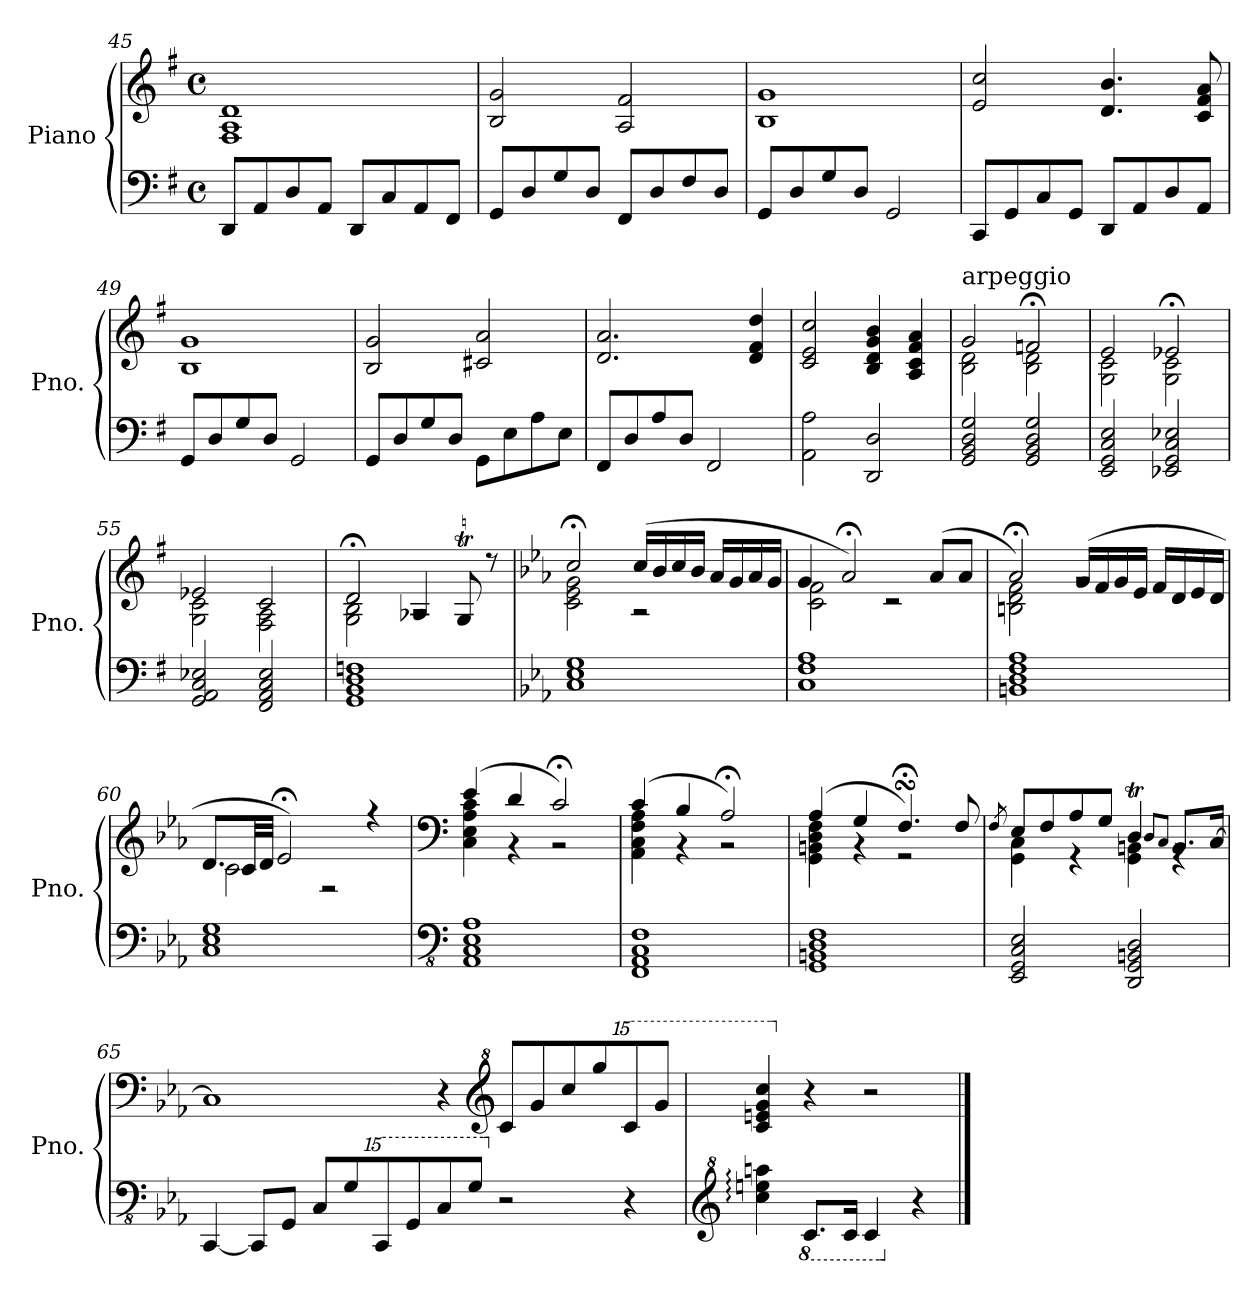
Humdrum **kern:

**kern	**kern
*part1	*part1
*staff2	*staff1
*I"Piano	*
*I'Pno.	*
!!LO:LB:g=z
*clefF4	*clefG2
*k[f#]	*k[f#]
*M4/4	*M4/4
*met(c)	*met(c)
=45	=45
8DD/L	1F# 1A 1d
8AA/	.
8D/	.
8AA/J	.
8DD/L	.
8C/	.
8AA/	.
8FF#/J	.
=46	=46
8GG/L	2B/ 2g/
8D/	.
8G/	.
8D/J	.
8FF#/L	2A/ 2f#/
8D/	.
8F#/	.
8D/J	.
=47	=47
8GG/L	1B 1g
8D/	.
8G/	.
8D/J	.
2GG/	.
=48	=48
8CC/L	2e/ 2cc/
8GG/	.
8C/	.
8GG/J	.
8DD/L	4.d/ 4.b/
8AA/	.
8D/	.
8AA/J	8c/ 8f#/ 8a/
=49	=49
8GG/L	1B 1g
8D/	.
8G/	.
8D/J	.
2GG/	.
=50	=50
8GG/L	2B/ 2g/
8D/	.
8G/	.
8D/J	.
8GG\L	2c#X/ 2a/
8E\	.
8A\	.
8E\J	.
=51	=51
8FF#/L	2.d/ 2.a/
8D/	.
8A/	.
8D/J	.
2FF#/	.
.	4d/ 4f#/ 4dd/
!!LO:LB:g=z
=52	=52
2AA\ 2A\	2c/ 2e/ 2cc/
2DD/ 2D/	4B/ 4d/ 4g/ 4b/
.	4A/ 4c/ 4f#/ 4a/
=53	=53
*	*^
!	!LO:TX:a:t=arpeggio	!
2GG/ 2BB/ 2D/ 2G/	2g/	2B\ 2d\
2GG/ 2BB/ 2D/ 2G/	2fn;</	2B\ 2d\
=54	=54	=54
2EE/ 2GG/ 2C/ 2E/	2e/	2G\ 2c\
2EE-X/ 2GG/ 2C/ 2E-X/	2e-X;</	2G\ 2c\
=55	=55	=55
2GG/ 2AA/ 2C/ 2E-X/	2e-X/	2G\ 2c\
2FF#/ 2AA/ 2C/ 2E-/	2c/	2F#\ 2A\
=56	=56	=56
1GG 1BB 1D 1Fn	2d;</	2G\ 2B\
.	4A-X/	2rA
.	8GT/	.
.	8r	.
=57	=57	=57
*k[b-e-a-]	*k[b-e-a-]	*
1C 1E- 1G	2cc;</	2c\ 2e-\ 2g\
.	(16cc/LL	2r
.	16b-/	.
.	16cc/	.
.	16b-/JJ	.
.	16a-/LL	.
.	16g/	.
.	16a-/	.
.	16g/JJ	.
!!LO:LB:g=z	!!
=58	=58	=58
1C 1F 1A-	4g/	2c\ 2f\
.	2a-;</)	.
.	.	2r
.	(8a-/L	.
.	8a-/J	.
=59	=59	=59
1BBn 1D 1F 1A-	2a-;</)	2Bn\ 2d\ 2f\
.	(>16g/LL	2rg
.	16f/	.
.	16g/	.
.	16e-/JJ	.
.	16f/LL	.
.	16d/	.
.	16e-/	.
.	16d/JJ	.
=60	=60	=60
1C 1E- 1G	8.d/L	2c\
.	32c/LL	.
.	32d/JJJ	.
.	2e-;</)	.
.	.	2r
.	4r	.
=61	=61	=61
*clefFv4	*clefF4	*
1AAA- 1CC 1EE- 1AA-	(4e-/	4C\ 4E-\ 4A-\ 4c\
.	4d/	4r
.	2c;</)	2r
=62	=62	=62
1FFF 1AAA- 1CC 1FF	(4c/	4AA-\ 4C\ 4F\ 4A-\
.	4B-/	4r
.	2A-;</)	2r
=63	=63	=63
1GGG 1BBBn 1DD 1FF	(4A-/	4GG\ 4BBn\ 4D\ 4F\
.	4G/	4r
.	4.F;<sSSS/)	2r
.	8F/	.
=64	=64	=64
.	8qF/	.
2EEE-/ 2GGG/ 2CC/ 2EE-/	8E-/L	4GG\ 4C\
.	8F/	.
.	8A-/	4r
.	8G/J	.
2DDD/ 2GGG/ 2BBBn/ 2DD/	4Dt/	4GG\ 4BBn\
.	8qD/L	.
.	8qC/J	.
.	8.BB/L	4rGG
.	[16C/Jk	.
*	*v	*v
!!LO:LB:g=z
=65	=65
[4CCC/	1C]
8CCC/L]	.
8GGG/J	.
8CC/L	.
8GG/	.
*15ma	*
8C/	.
8G/	.
8c/	4r
8g/J	.
*	*clefG^2
*X15ma	*
2r	8cc/L
.	8gg/
.	8ccc/
.	8ggg/
*	*15ma
4r	8cccc/
.	8gggg/J
=66	=66
*clefG^2	*
4ccc\: 4eeen\: 4aaan\:	4cccc/ 4eeeen/ 4gggg/ 4ccccc/
*8ba	*
*	*X15ma
8.c/L	4r
16c/Jk	.
4c/	2r
*X8ba	*
4r	.
==	==
*-	*-
